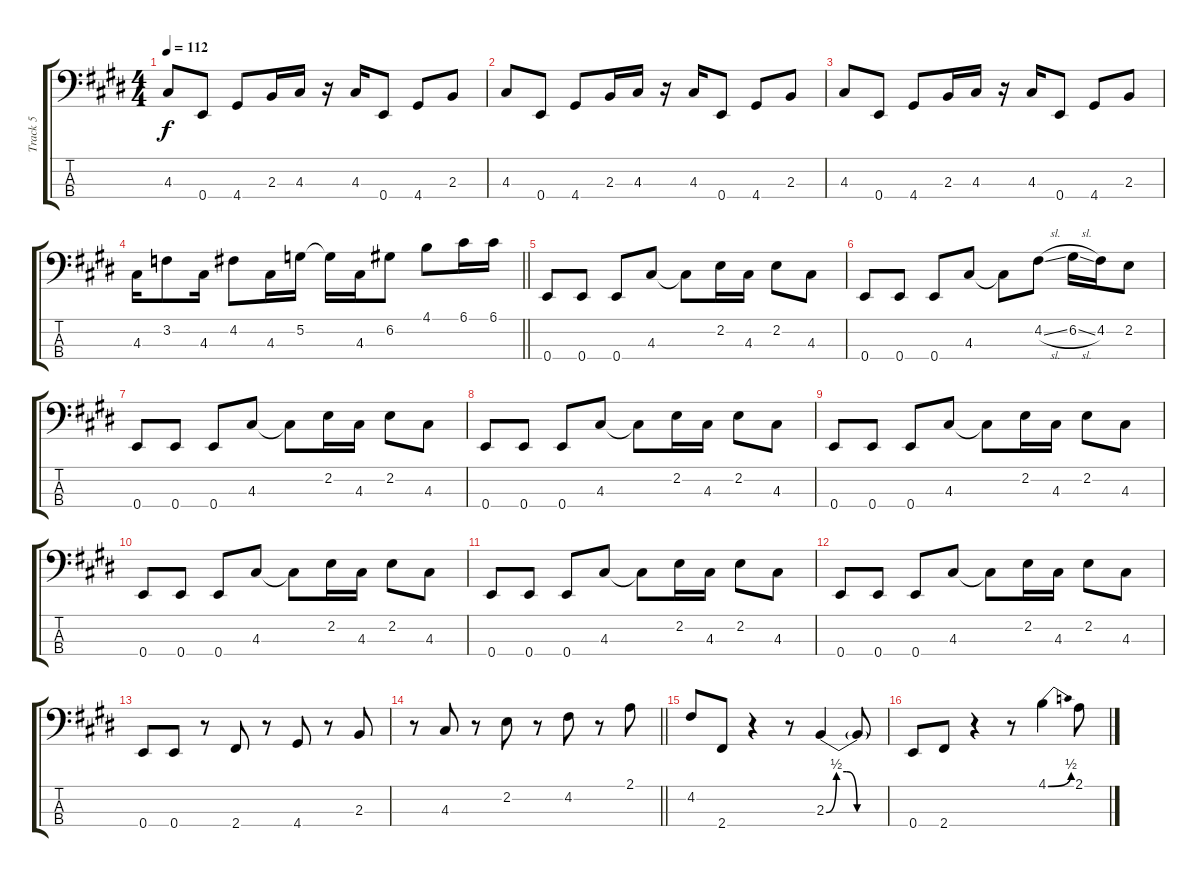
\track ("Track 5" "Track 5") {instrument electricbassfinger}
\staff {score tabs}
\tuning (G2 D2 A1 E1) {hide}
\ts (4 4)
\tempo 112
\clef f4
\ks e
4.3.8{dy f} 0.4.8 4.4.8 2.3.16 4.3.16 r.16 4.3.16 0.4.8 4.4.8 2.3.8 |
4.3.8 0.4.8 4.4.8 2.3.16 4.3.16 r.16 4.3.16 0.4.8 4.4.8 2.3.8 |
4.3.8 0.4.8 4.4.8 2.3.16 4.3.16 r.16 4.3.16 0.4.8 4.4.8 2.3.8 |
\barLineRight lightlight
4.3.16 3.2.8 4.3.16 4.2.8 4.3.16 5.2.16 5.2{t}.16 4.3.16 6.2.8 4.1.8 6.1.16 6.1.16 |
0.4.8 0.4.8 0.4.8 4.3.8 4.3{t}.8 2.2.16 4.3.16 2.2.8 4.3.8 |
0.4.8 0.4.8 0.4.8 4.3.8 4.3{t}.8 4.2{sl}.8 6.2{sl}.16 4.2.16 2.2.8 |
0.4.8 0.4.8 0.4.8 4.3.8 4.3{t}.8 2.2.16 4.3.16 2.2.8 4.3.8 |
0.4.8 0.4.8 0.4.8 4.3.8 4.3{t}.8 2.2.16 4.3.16 2.2.8 4.3.8 |
0.4.8 0.4.8 0.4.8 4.3.8 4.3{t}.8 2.2.16 4.3.16 2.2.8 4.3.8 |
0.4.8 0.4.8 0.4.8 4.3.8 4.3{t}.8 2.2.16 4.3.16 2.2.8 4.3.8 |
0.4.8 0.4.8 0.4.8 4.3.8 4.3{t}.8 2.2.16 4.3.16 2.2.8 4.3.8 |
0.4.8 0.4.8 0.4.8 4.3.8 4.3{t}.8 2.2.16 4.3.16 2.2.8 4.3.8 |
0.4.8 0.4.8 r.8 2.4.8 r.8 4.4.8 r.8 2.3.8 |
\barLineRight lightlight
r.8 4.3.8 r.8 2.2.8 r.8 4.2.8 r.8 2.1.8 |
4.2.8 2.4.8 r.4 r.8 2.3{be (custom 0 0 10 2 20 2 30 0 60 0)}.4 2.3{t}.8 |
0.4.8 2.4.8 r.4 r.8 4.1{be (bend 0 0 60 2)}.4 2.1.8
